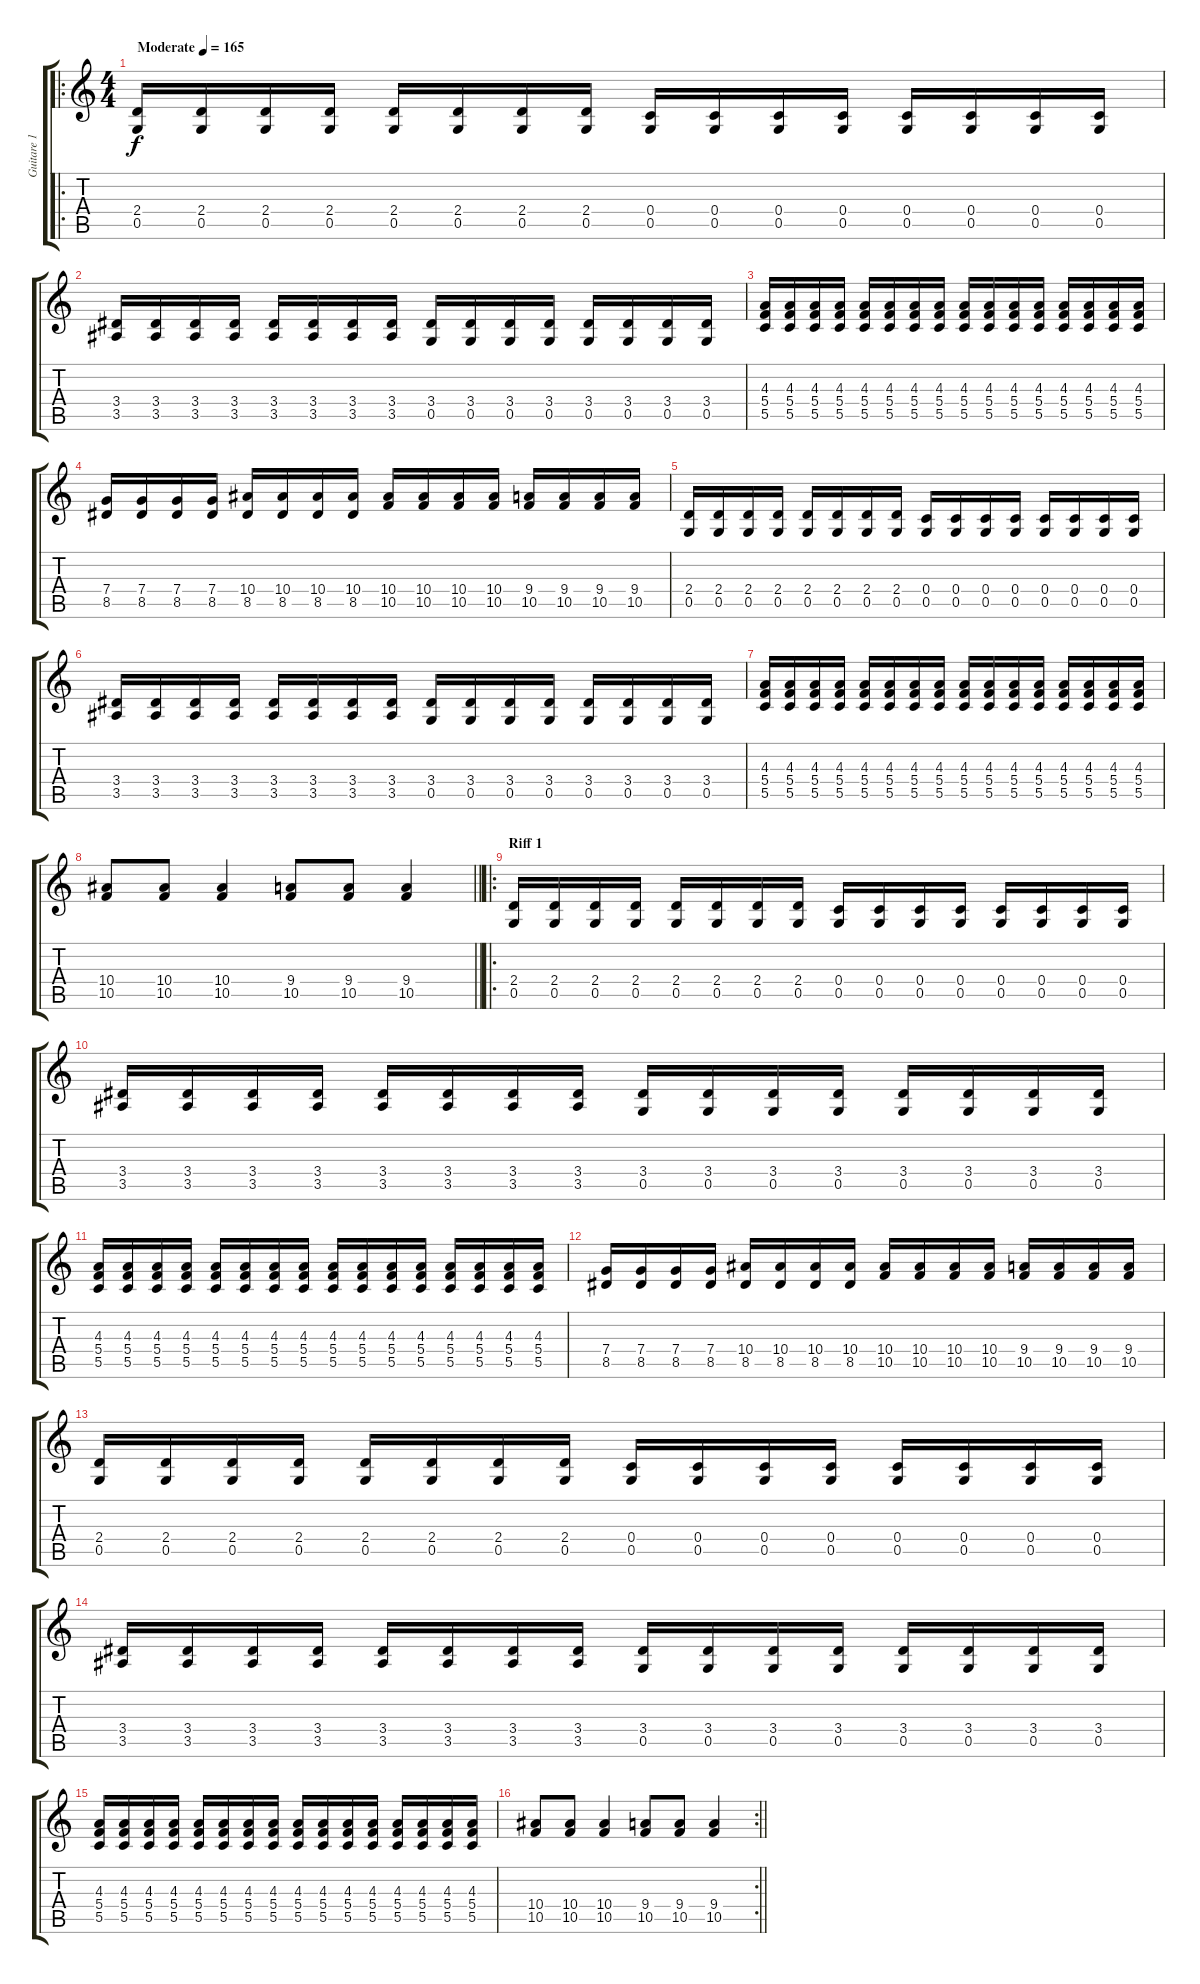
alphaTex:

\track ("Guitare 1" "Guitare 1") {instrument distortionguitar}
\staff {score tabs}
\tuning (D4 A3 F3 C3 G2 D2) {hide}
\ro
\ts (4 4)
\tempo (165 "Moderate")
\clef g2
\ks c
(2.4 0.5).16{dy f instrument distortionguitar} (2.4 0.5).16 (2.4 0.5).16 (2.4 0.5).16 (2.4 0.5).16 (2.4 0.5).16 (2.4 0.5).16 (2.4 0.5).16 (0.4 0.5).16 (0.4 0.5).16 (0.4 0.5).16 (0.4 0.5).16 (0.4 0.5).16 (0.4 0.5).16 (0.4 0.5).16 (0.4 0.5).16 |
(3.4 3.5).16 (3.4 3.5).16 (3.4 3.5).16 (3.4 3.5).16 (3.4 3.5).16 (3.4 3.5).16 (3.4 3.5).16 (3.4 3.5).16 (3.4 0.5).16 (3.4 0.5).16 (3.4 0.5).16 (3.4 0.5).16 (3.4 0.5).16 (3.4 0.5).16 (3.4 0.5).16 (3.4 0.5).16 |
(4.3 5.4 5.5).16 (4.3 5.4 5.5).16 (4.3 5.4 5.5).16 (4.3 5.4 5.5).16 (4.3 5.4 5.5).16 (4.3 5.4 5.5).16 (4.3 5.4 5.5).16 (4.3 5.4 5.5).16 (4.3 5.4 5.5).16 (4.3 5.4 5.5).16 (4.3 5.4 5.5).16 (4.3 5.4 5.5).16 (4.3 5.4 5.5).16 (4.3 5.4 5.5).16 (4.3 5.4 5.5).16 (4.3 5.4 5.5).16 |
(7.4 8.5).16 (7.4 8.5).16 (7.4 8.5).16 (7.4 8.5).16 (10.4 8.5).16 (10.4 8.5).16 (10.4 8.5).16 (10.4 8.5).16 (10.4 10.5).16 (10.4 10.5).16 (10.4 10.5).16 (10.4 10.5).16 (9.4 10.5).16 (9.4 10.5).16 (9.4 10.5).16 (9.4 10.5).16 |
(2.4 0.5).16 (2.4 0.5).16 (2.4 0.5).16 (2.4 0.5).16 (2.4 0.5).16 (2.4 0.5).16 (2.4 0.5).16 (2.4 0.5).16 (0.4 0.5).16 (0.4 0.5).16 (0.4 0.5).16 (0.4 0.5).16 (0.4 0.5).16 (0.4 0.5).16 (0.4 0.5).16 (0.4 0.5).16 |
(3.4 3.5).16 (3.4 3.5).16 (3.4 3.5).16 (3.4 3.5).16 (3.4 3.5).16 (3.4 3.5).16 (3.4 3.5).16 (3.4 3.5).16 (3.4 0.5).16 (3.4 0.5).16 (3.4 0.5).16 (3.4 0.5).16 (3.4 0.5).16 (3.4 0.5).16 (3.4 0.5).16 (3.4 0.5).16 |
(4.3 5.4 5.5).16 (4.3 5.4 5.5).16 (4.3 5.4 5.5).16 (4.3 5.4 5.5).16 (4.3 5.4 5.5).16 (4.3 5.4 5.5).16 (4.3 5.4 5.5).16 (4.3 5.4 5.5).16 (4.3 5.4 5.5).16 (4.3 5.4 5.5).16 (4.3 5.4 5.5).16 (4.3 5.4 5.5).16 (4.3 5.4 5.5).16 (4.3 5.4 5.5).16 (4.3 5.4 5.5).16 (4.3 5.4 5.5).16 |
\barLineRight lightlight
(10.4 10.5).8 (10.4 10.5).8 (10.4 10.5).4 (9.4 10.5).8 (9.4 10.5).8 (9.4 10.5).4 |
\ro
\section ("" "Riff 1")
(2.4 0.5).16 (2.4 0.5).16 (2.4 0.5).16 (2.4 0.5).16 (2.4 0.5).16 (2.4 0.5).16 (2.4 0.5).16 (2.4 0.5).16 (0.4 0.5).16 (0.4 0.5).16 (0.4 0.5).16 (0.4 0.5).16 (0.4 0.5).16 (0.4 0.5).16 (0.4 0.5).16 (0.4 0.5).16 |
(3.4 3.5).16 (3.4 3.5).16 (3.4 3.5).16 (3.4 3.5).16 (3.4 3.5).16 (3.4 3.5).16 (3.4 3.5).16 (3.4 3.5).16 (3.4 0.5).16 (3.4 0.5).16 (3.4 0.5).16 (3.4 0.5).16 (3.4 0.5).16 (3.4 0.5).16 (3.4 0.5).16 (3.4 0.5).16 |
(4.3 5.4 5.5).16 (4.3 5.4 5.5).16 (4.3 5.4 5.5).16 (4.3 5.4 5.5).16 (4.3 5.4 5.5).16 (4.3 5.4 5.5).16 (4.3 5.4 5.5).16 (4.3 5.4 5.5).16 (4.3 5.4 5.5).16 (4.3 5.4 5.5).16 (4.3 5.4 5.5).16 (4.3 5.4 5.5).16 (4.3 5.4 5.5).16 (4.3 5.4 5.5).16 (4.3 5.4 5.5).16 (4.3 5.4 5.5).16 |
(7.4 8.5).16 (7.4 8.5).16 (7.4 8.5).16 (7.4 8.5).16 (10.4 8.5).16 (10.4 8.5).16 (10.4 8.5).16 (10.4 8.5).16 (10.4 10.5).16 (10.4 10.5).16 (10.4 10.5).16 (10.4 10.5).16 (9.4 10.5).16 (9.4 10.5).16 (9.4 10.5).16 (9.4 10.5).16 |
(2.4 0.5).16 (2.4 0.5).16 (2.4 0.5).16 (2.4 0.5).16 (2.4 0.5).16 (2.4 0.5).16 (2.4 0.5).16 (2.4 0.5).16 (0.4 0.5).16 (0.4 0.5).16 (0.4 0.5).16 (0.4 0.5).16 (0.4 0.5).16 (0.4 0.5).16 (0.4 0.5).16 (0.4 0.5).16 |
(3.4 3.5).16 (3.4 3.5).16 (3.4 3.5).16 (3.4 3.5).16 (3.4 3.5).16 (3.4 3.5).16 (3.4 3.5).16 (3.4 3.5).16 (3.4 0.5).16 (3.4 0.5).16 (3.4 0.5).16 (3.4 0.5).16 (3.4 0.5).16 (3.4 0.5).16 (3.4 0.5).16 (3.4 0.5).16 |
(4.3 5.4 5.5).16 (4.3 5.4 5.5).16 (4.3 5.4 5.5).16 (4.3 5.4 5.5).16 (4.3 5.4 5.5).16 (4.3 5.4 5.5).16 (4.3 5.4 5.5).16 (4.3 5.4 5.5).16 (4.3 5.4 5.5).16 (4.3 5.4 5.5).16 (4.3 5.4 5.5).16 (4.3 5.4 5.5).16 (4.3 5.4 5.5).16 (4.3 5.4 5.5).16 (4.3 5.4 5.5).16 (4.3 5.4 5.5).16 |
\rc 2
\barLineRight lightlight
(10.4 10.5).8 (10.4 10.5).8 (10.4 10.5).4 (9.4 10.5).8 (9.4 10.5).8 (9.4 10.5).4
